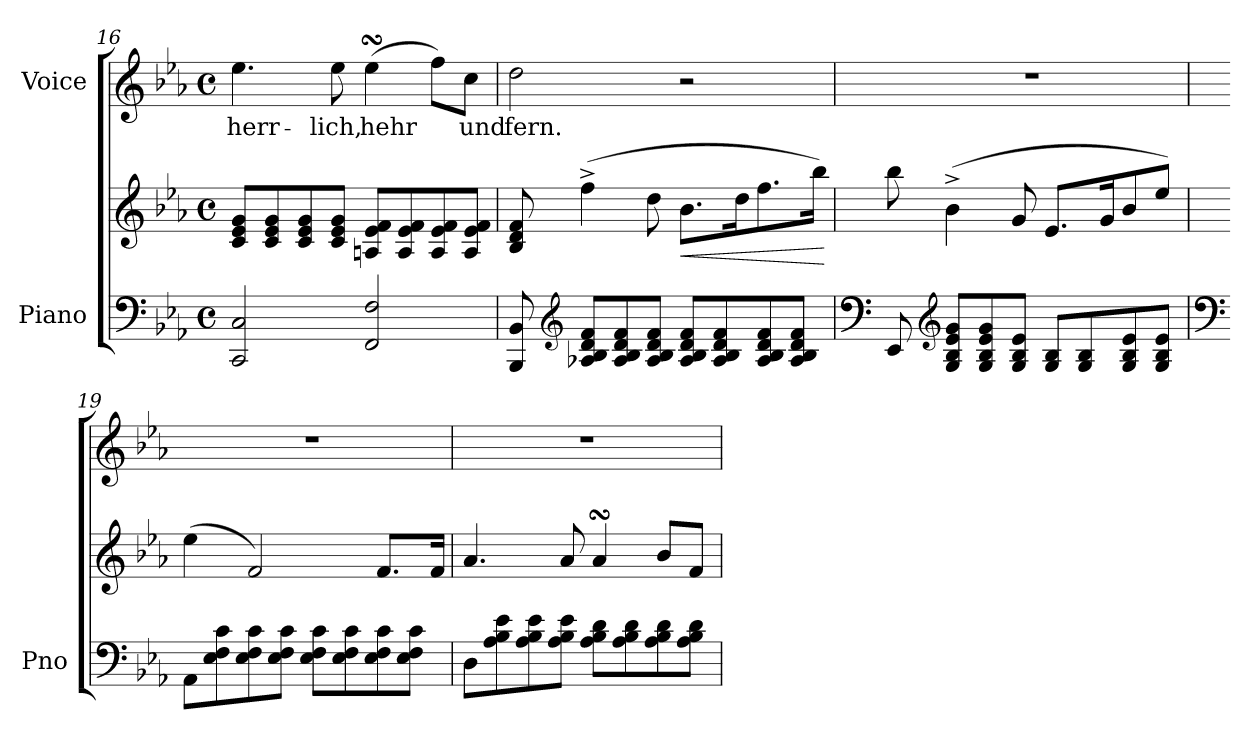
**kern	**kern	**dynam	**kern	**text
*part2	*part2	*part2	*part1	*part1
*staff3	*staff2	*staff2/3	*staff1	*staff1
*I"Piano	*	*	*I"Voice	*
*I'Pno	*	*	*	*
*clefF4	*clefG2	*	*clefG2	*
*k[b-e-a-]	*k[b-e-a-]	*	*k[b-e-a-]	*
*M4/4	*M4/4	*	*M4/4	*
*met(c)	*met(c)	*	*met(c)	*
=16	=16	=16	=16	=16
!	!	!	!	!LO:LY:b
2CC/ 2C/	8c/ 8e-/ 8g/L	.	4.ee-\	herr-
.	8c/ 8e-/ 8g/	.	.	.
.	8c/ 8e-/ 8g/	.	.	.
!	!	!	!	!LO:LY:b
.	8c/ 8e-/ 8g/J	.	8ee-\	-lich,
!	!	!	!	!LO:LY:b
2FF/ 2F/	8An/ 8e-/ 8f/L	.	(>4ee-sSSs\	hehr
.	8A/ 8e-/ 8f/	.	.	.
.	8A/ 8e-/ 8f/	.	8ff\L)	.
!	!	!	!	!LO:LY:b
.	8A/ 8e-/ 8f/J	.	8cc\J	und
=17	=17	=17	=17	=17
!	!	!	!	!LO:LY:b
8BBB-/ 8BB-/	8B-/ 8d/ 8f/	.	2dd\	fern.
*clefG2	*	*	*	*
8A-X/ 8B-/ 8d/ 8f/L	(>4ff^\	.	.	.
8A-/ 8B-/ 8d/ 8f/	.	.	.	.
8A-/ 8B-/ 8d/ 8f/J	8dd\	.	.	.
!	!	!LO:HP:b	!	!
8A-/ 8B-/ 8d/ 8f/L	8.b-\L	<	2r	.
8A-/ 8B-/ 8d/ 8f/	.	.	.	.
.	16dd\K	.	.	.
8A-/ 8B-/ 8d/ 8f/	8.ff\	.	.	.
8A-/ 8B-/ 8d/ 8f/J	.	.	.	.
.	16bb-\Jk)	.	.	.
.	.	[	.	.
=18	=18	=18	=18	=18
*clefF4	*	*	*	*
8EE-/	8bb-\	.	1r	.
*clefG2	*	*	*	*
8G/ 8B-/ 8e-/ 8g/L	(>4b-^\	.	.	.
8G/ 8B-/ 8e-/ 8g/	.	.	.	.
8G/ 8B-/ 8e-/J	8g/	.	.	.
8G/ 8B-/L	8.e-/L	.	.	.
8G/ 8B-/	.	.	.	.
.	16g/K	.	.	.
8G/ 8B-/ 8e-/	8b-/	.	.	.
8G/ 8B-/ 8e-/J	8ee-/J)	.	.	.
!!LO:LB:g=z
=19	=19	=19	=19	=19
*clefF4	*	*	*	*
8AA-\L	(>4ee-\	.	1r	.
8E-\ 8F\ 8c\	.	.	.	.
8E-\ 8F\ 8c\	2f/)	.	.	.
8E-\ 8F\ 8c\J	.	.	.	.
8E-\ 8F\ 8c\L	.	.	.	.
8E-\ 8F\ 8c\	.	.	.	.
8E-\ 8F\ 8c\	8.f/L	.	.	.
8E-\ 8F\ 8c\J	.	.	.	.
.	16f/Jk	.	.	.
=20	=20	=20	=20	=20
8D\L	4.a-/	.	1r	.
8A-\ 8B-\ 8e-\	.	.	.	.
8A-\ 8B-\ 8e-\	.	.	.	.
8A-\ 8B-\ 8e-\J	8a-/	.	.	.
8A-\ 8B-\ 8d\L	4a-sSSs/	.	.	.
8A-\ 8B-\ 8d\	.	.	.	.
8A-\ 8B-\ 8d\	8b-/L	.	.	.
8A-\ 8B-\ 8d\J	8f/J	.	.	.
=	=	=	=	=
*-	*-	*-	*-	*-
